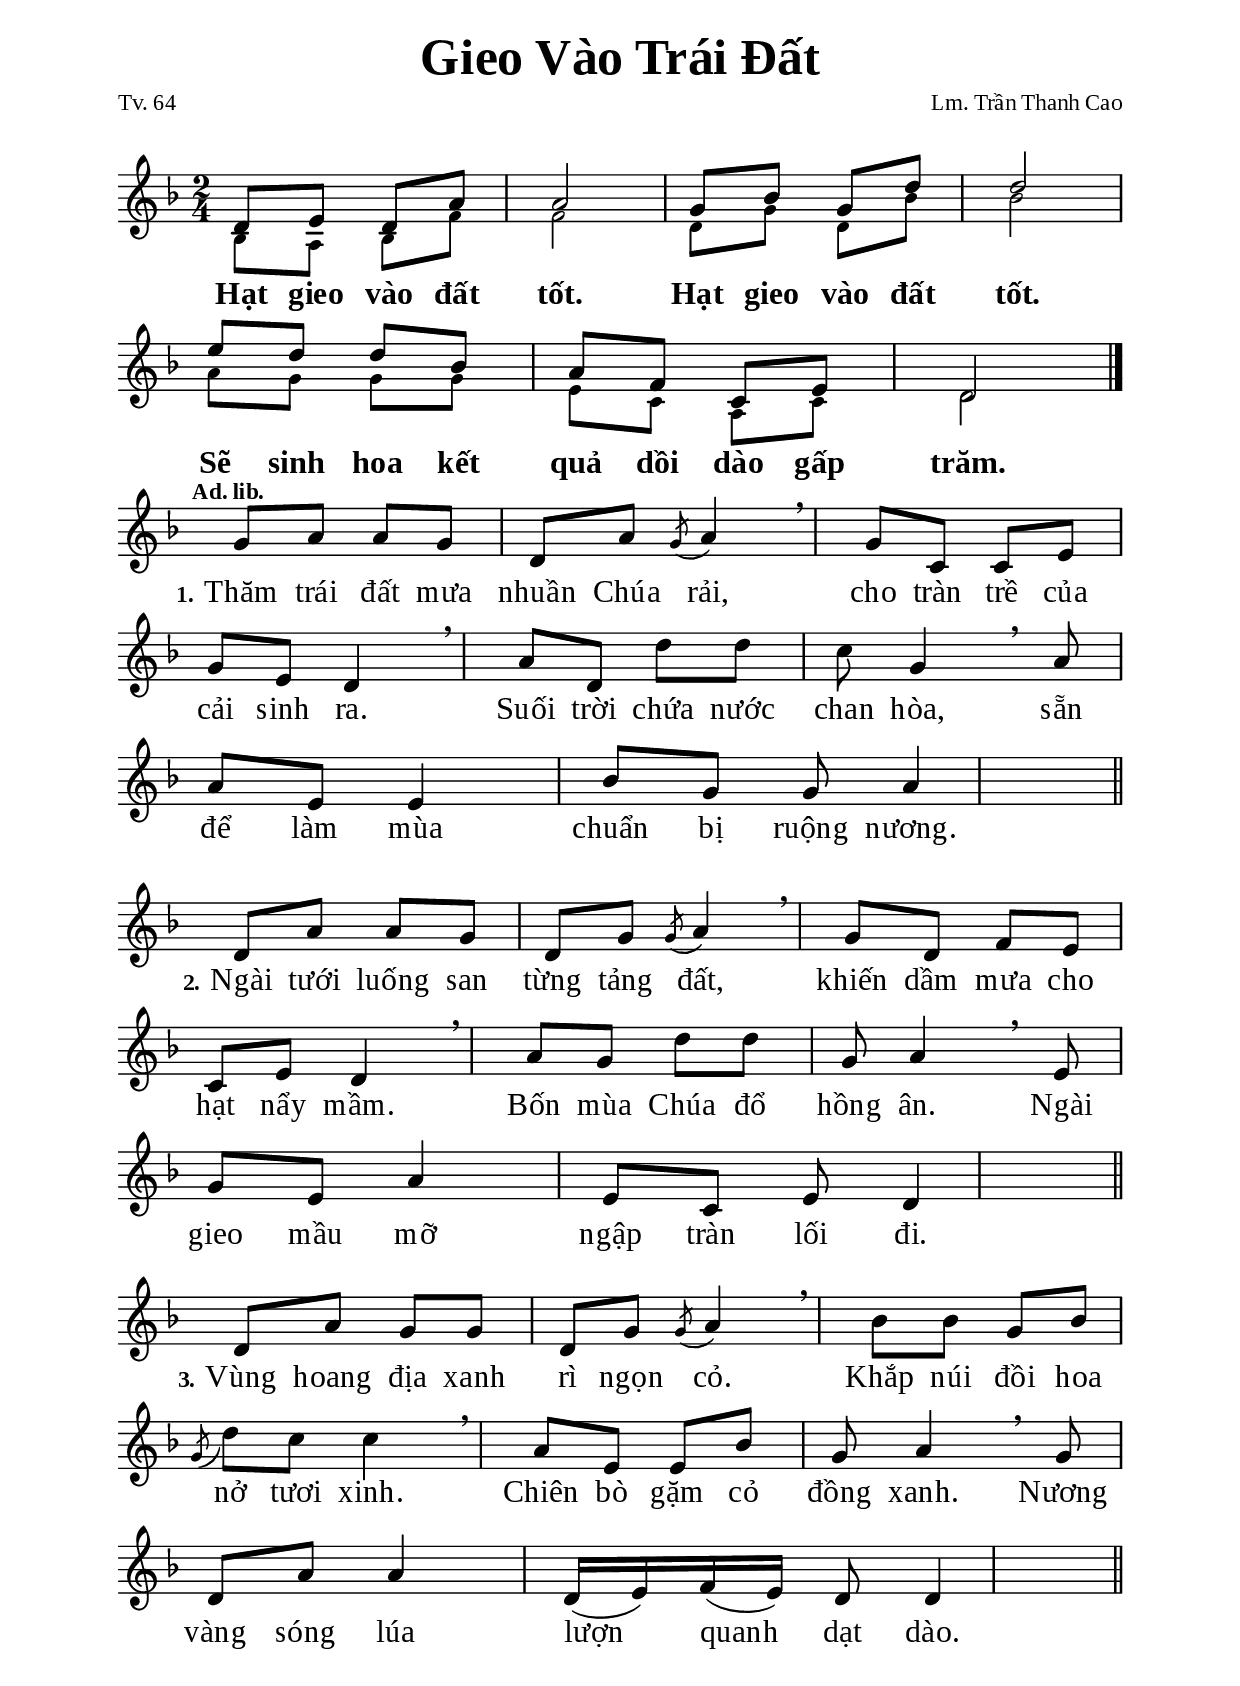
% Cài đặt chung
\version "2.20.0"
\include "english.ly"

\header {
  title = \markup { \fontsize #3 "Gieo Vào Trái Đất" }
  poet = "Tv. 64"
  composer = "Lm. Trần Thanh Cao"
  arranger = " "
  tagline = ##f
}

\paper {
  #(set-paper-size "a4")
  top-margin = 10\mm
  bottom-margin = 10\mm
  left-margin = 20\mm
  right-margin = 20\mm
  indent = #0
  #(define fonts
    (make-pango-font-tree
      "Liberation Serif"
      "Liberation Serif"
      "Liberation Serif"
      (/ 20 20)))
  page-count = #1
}

% Nhạc điệp khúc
nhacDiepKhucSop = \relative c' {
  d8 e d a' |
  a2 |
  g8 bf g d' |
  d2 |
  e8 d d bf |
  a f c e |
  d2 \bar "|."
}

nhacDiepKhucBass = \relative c' {
  bf8 a bf f' |
  f2 |
  d8 g d bf' |
  bf2 |
  a8 g g g |
  e c a c |
  d2
}

% Nhạc phiên khúc
nhacPhienKhucMot = \relative c'' {
  \tempo "Ad. lib." g8 a a g d a' \acciaccatura g8 a4 \breathe
  g8 c, c e g e d4 \breathe
  a'8 d, d' d c g4 \breathe
  a8 a e e4 bf'8 g g a4 \bar "||"
}

nhacPhienKhucHai = \relative c' {
  d8 a' a g d g \acciaccatura g8 a4 \breathe
  g8 d f e c e d4 \breathe
  a'8 g d' d g, a4 \breathe
  e8 g e a4 e8 c e d4 \bar "||"
}

nhacPhienKhucBa = \relative c' {
  d8 a' g g d g \acciaccatura g8 a4 \breathe
  bf8 bf g bf \acciaccatura g8 d' c c4 \breathe
  a8 e e bf' g a4 \breathe
  g8 d a' a4 d,16 (e) f (e) d8 d4 \bar "||"
}

% Lời điệp khúc
loiDiepKhuc = \lyricmode {
  Hạt gieo vào đất tốt.
  Hạt gieo vào đất tốt.
  Sẽ sinh hoa kết quả dồi dào gấp trăm.
}

% Lời phiên khúc
loiPhienKhucMot = \lyricmode {
  \set stanza = #"1."
  Thăm trái đất mưa nhuần Chúa rải,
  cho tràn trề của cải sinh ra.
  Suối trời chứa nước chan hòa,
  sẵn để làm mùa chuẩn bị ruộng nương.
}

loiPhienKhucHai = \lyricmode {
  \set stanza = #"2."
  Ngài tưới luống san từng tảng đất,
  khiến dầm mưa cho hạt nẩy mầm.
  Bốn mùa Chúa đổ hồng ân.
  Ngài gieo mầu mỡ ngập tràn lối đi.
}

loiPhienKhucBa = \lyricmode {
  \set stanza = #"3."
  Vùng hoang địa xanh rì ngọn cỏ.
  Khắp núi đồi hoa nở tươi xinh.
  Chiên bò gặm cỏ đồng xanh.
  Nương vàng sóng lúa lượn quanh dạt dào.
}


% Dàn trang
\score {
  \new ChoirStaff <<
    \new Staff = diepKhuc \with {
        \consists "Merge_rests_engraver"
        \magnifyStaff #(magstep +1)
      }
      <<
      \new Voice = beSop {
        \voiceOne \key f \major \time 2/4 \nhacDiepKhucSop
      }
      \new Voice = beBas {
        \override NoteHead.font-size = #-2
        \voiceTwo \key f \major \time 2/4 \nhacDiepKhucBass
      }
    >>
    \new Lyrics \lyricsto beSop \loiDiepKhuc
  >>
  \layout {
    \override Lyrics.LyricText.font-series = #'bold
    \override Lyrics.LyricText.font-size = #+3
    \override Lyrics.LyricSpace.minimum-distance = #2.0
    \override Score.BarNumber.break-visibility = ##(#f #f #f)
    \override Score.SpacingSpanner.uniform-stretching = ##t
  }
}

\score {
  \new ChoirStaff <<
    \new Staff = phienKhuc \with {
        \magnifyStaff #(magstep +1)
      }
      <<
      \new Voice = beSop {
        \key f \major \time 2/4 \nhacPhienKhucMot
      }
    >>
    \new Lyrics \lyricsto beSop \loiPhienKhucMot
  >>
  \layout {
    \override Staff.TimeSignature.transparent = ##t
    \override Lyrics.LyricText.font-size = #+3
    \override Lyrics.LyricSpace.minimum-distance = #1.5
    \override Score.BarNumber.break-visibility = ##(#f #f #f)
    \override Score.SpacingSpanner.uniform-stretching = ##t
    \set Score.barAlways = ##t
    \set Score.defaultBarType = ""
  } 
}

\score {
  \new ChoirStaff <<
    \new Staff = phienKhuc \with {
        \magnifyStaff #(magstep +1)
      }
      <<
      \new Voice = beSop {
        \key f \major \time 2/4 \nhacPhienKhucHai
      }
    >>
    \new Lyrics \lyricsto beSop \loiPhienKhucHai
  >>
  \layout {
    \override Staff.TimeSignature.transparent = ##t
    \override Lyrics.LyricText.font-size = #+3
    \override Lyrics.LyricSpace.minimum-distance = #1.5
    \override Score.BarNumber.break-visibility = ##(#f #f #f)
    \override Score.SpacingSpanner.uniform-stretching = ##t
    \set Score.barAlways = ##t
    \set Score.defaultBarType = ""
  } 
}

\score {
  \new ChoirStaff <<
    \new Staff = phienKhuc \with {
        \magnifyStaff #(magstep +1)
      }
      <<
      \new Voice = beSop {
        \key f \major \time 2/4 \nhacPhienKhucBa
      }
    >>
    \new Lyrics \lyricsto beSop \loiPhienKhucBa
  >>
  \layout {
    \override Staff.TimeSignature.transparent = ##t
    \override Lyrics.LyricText.font-size = #+3
    \override Lyrics.LyricSpace.minimum-distance = #1.5
    \override Score.BarNumber.break-visibility = ##(#f #f #f)
    \override Score.SpacingSpanner.uniform-stretching = ##t
    \set Score.barAlways = ##t
    \set Score.defaultBarType = ""
  } 
}
